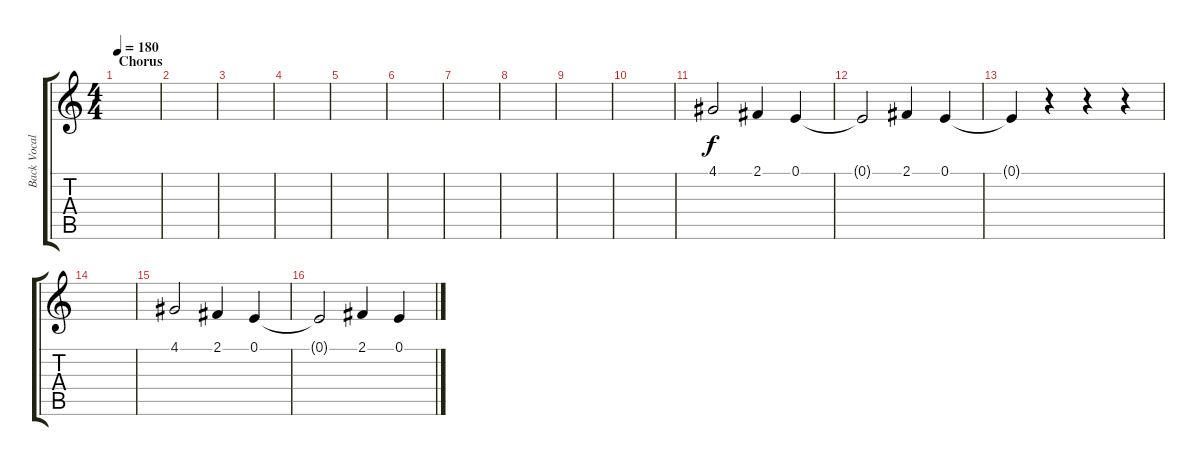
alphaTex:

\track ("Back Vocals" "Back Vocal") {instrument tenorsax}
\staff {score tabs}
\tuning (E4 B3 G3 D3 A2 E2) {hide}
\ts (4 4)
\section ("" "Chorus")
\tempo 180
\clef g2
\ks c
|
|
|
|
|
|
|
|
|
|
4.1.2 2.1.4 0.1.4 |
0.1{t}.2 2.1.4 0.1.4 |
0.1{t}.4 r.4 r.4 r.4 |
|
4.1.2 2.1.4 0.1.4 |
0.1{t}.2 2.1.4 0.1.4
